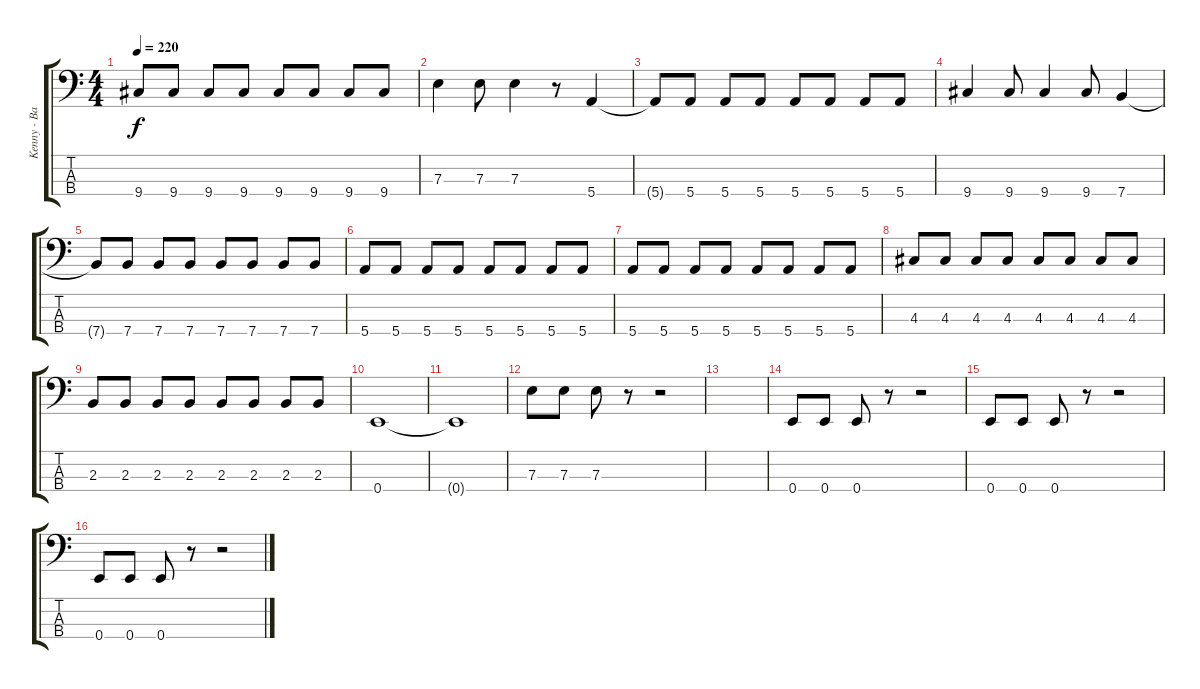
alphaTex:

\track ("Kenny - Bass" "Kenny - Ba") {instrument electricbasspick}
\staff {score tabs}
\tuning (G2 D2 A1 E1) {hide}
\ts (4 4)
\tempo 220
\clef f4
\ks c
9.4{t}.8{dy f} 9.4.8 9.4.8 9.4.8 9.4.8 9.4.8 9.4.8 9.4.8 |
7.3.4 7.3.8 7.3.4 r.8 5.4.4 |
5.4{t}.8 5.4.8 5.4.8 5.4.8 5.4.8 5.4.8 5.4.8 5.4.8 |
9.4.4 9.4.8 9.4.4 9.4.8 7.4.4 |
7.4{t}.8 7.4.8 7.4.8 7.4.8 7.4.8 7.4.8 7.4.8 7.4.8 |
5.4.8 5.4.8 5.4.8 5.4.8 5.4.8 5.4.8 5.4.8 5.4.8 |
5.4.8 5.4.8 5.4.8 5.4.8 5.4.8 5.4.8 5.4.8 5.4.8 |
4.3.8 4.3.8 4.3.8 4.3.8 4.3.8 4.3.8 4.3.8 4.3.8 |
2.3.8 2.3.8 2.3.8 2.3.8 2.3.8 2.3.8 2.3.8 2.3.8 |
0.4.1 |
0.4{t}.1 |
7.3.8 7.3.8 7.3.8 r.8 r.2 |
|
0.4.8 0.4.8 0.4.8 r.8 r.2 |
0.4.8 0.4.8 0.4.8 r.8 r.2 |
0.4.8 0.4.8 0.4.8 r.8 r.2
